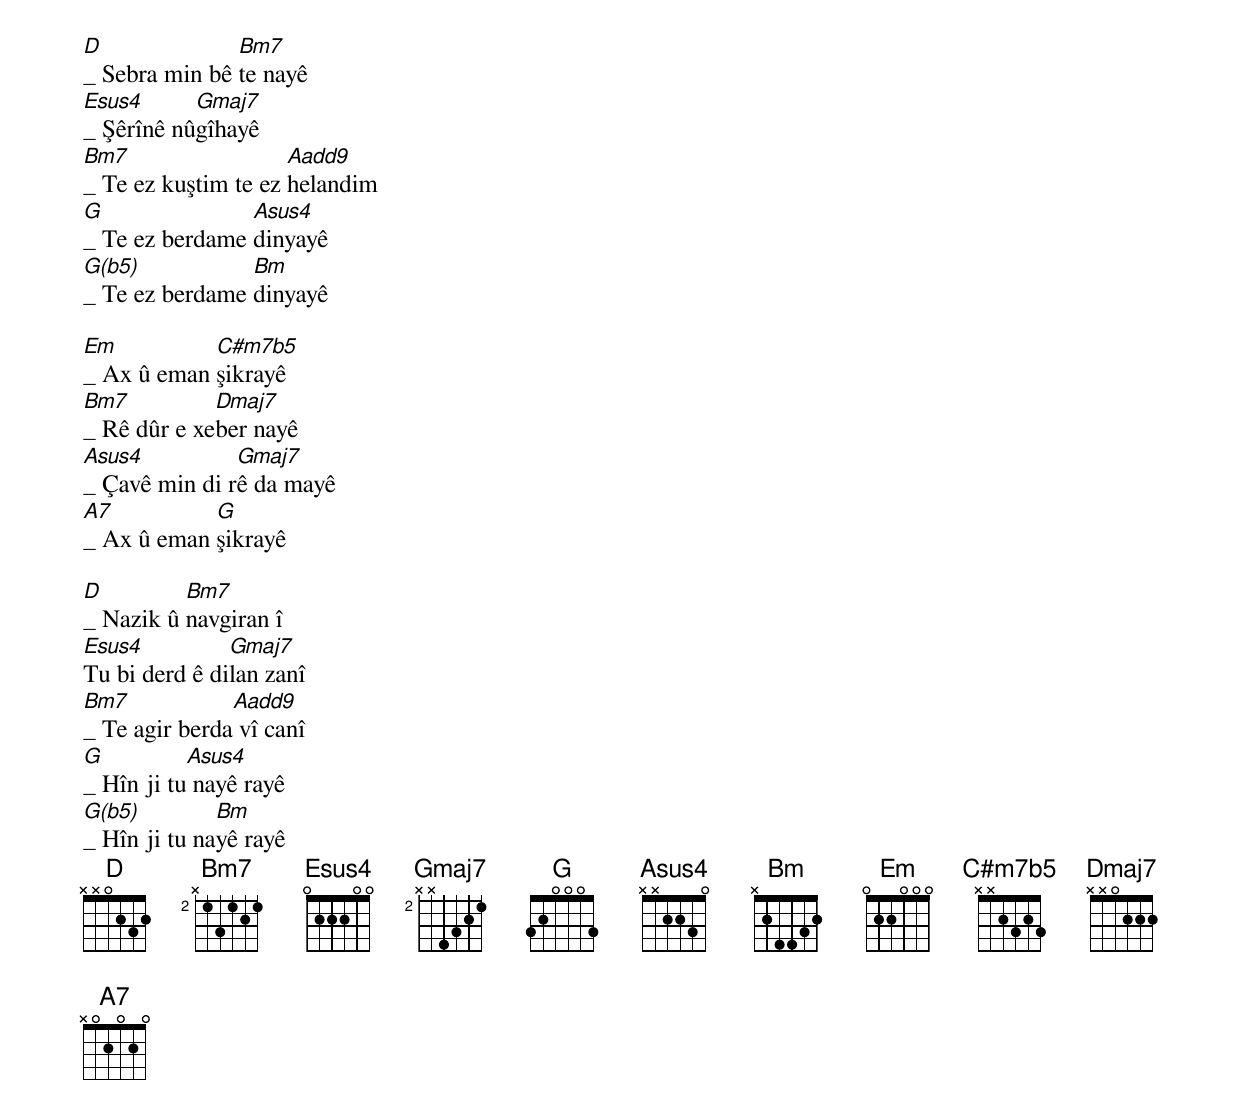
D              Bm7
_ Sebra min bê te nayê
Esus4      Gmaj7
_ Şêrînê nûgîhayê
Bm7                  Aadd9
_ Te ez kuştim te ez helandim
G               Asus4
_ Te ez berdame dinyayê
G(b5)           Bm
_ Te ez berdame dinyayê

Em          C#m7b5
_ Ax û eman şikrayê
Bm7          Dmaj7
_ Rê dûr e xeber nayê
Asus4          Gmaj7
_ Çavê min di rê da mayê
A7          G
_ Ax û eman şikrayê

D         Bm7
_ Nazik û navgiran î
Esus4          Gmaj7
Tu bi derd ê dilan zanî
Bm7            Aadd9
_ Te agir berda vî canî
G          Asus4
_ Hîn ji tu nayê rayê
G(b5)         Bm
_ Hîn ji tu nayê rayê
